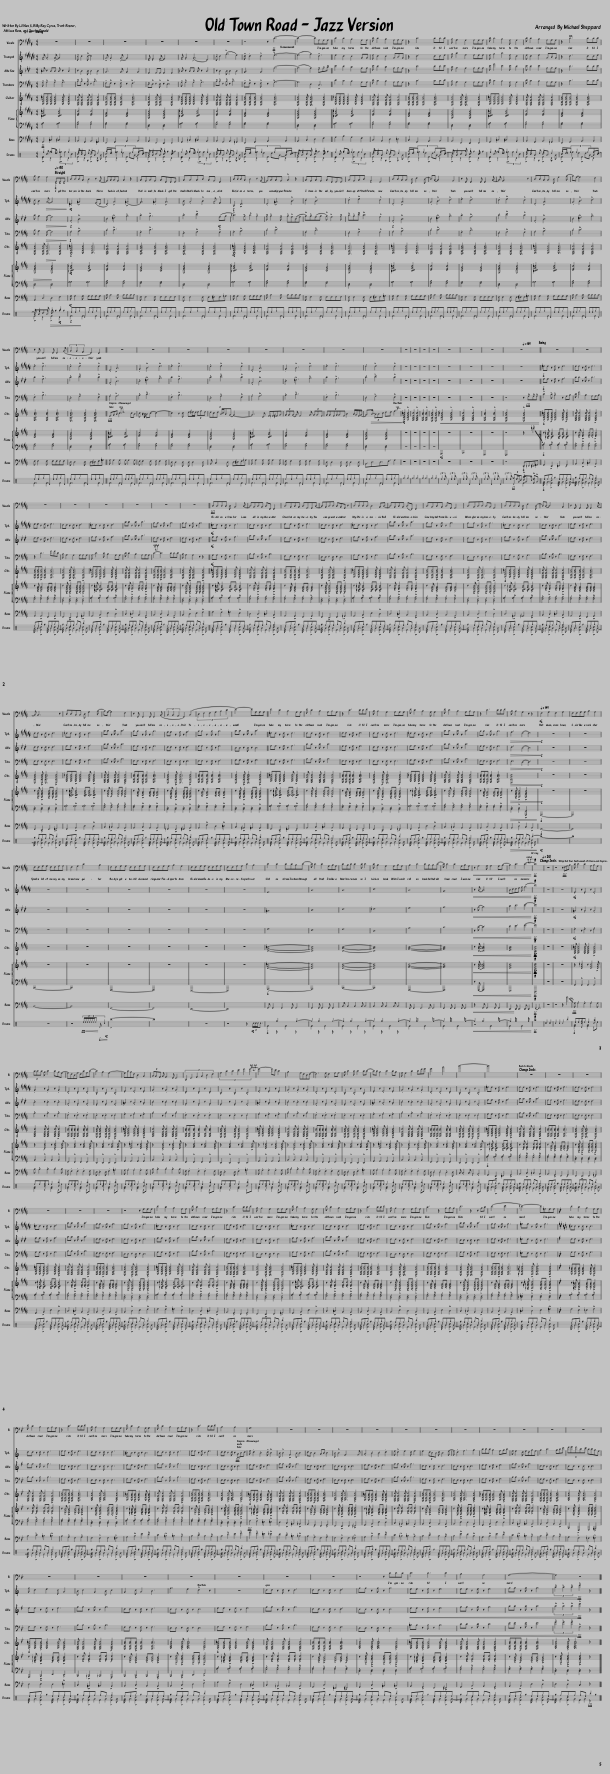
X:1
%%score 1 2 3 4 5 { 6 | 7 } 8 ( 9 10 11 )
L:1/8
Q:1/4=149
M:4/4
I:linebreak $
K:B
V:1 bass
V:2 treble transpose=-2
V:3 treble transpose=-9
V:4 bass
V:5 treble-8
V:6 treble
V:7 bass
V:8 bass transpose=-12
V:9 perc
K:none
V:10 perc
K:none
V:11 perc
K:none
V:1
 z8 | z8 | z8 | z8 | z8 | %5
 z8 | z4 z!ff! D3- | D4- DG,G,G, || D2 C2 B,2 G,G, | D C2 B,2 G,A,G, | %10
 z2 C3 CCD | B, A,2 G,2 G,G,G, | D C2 B,2 G, G,2 | D C2 B,2 G,A,G, | z2[Q:1/4=145] C3[Q:1/4=143] CCD |$ %15
[Q:1/4=140] B, A,2[Q:1/4=135] G,2[Q:1/4=130]!f! !>!G,,!tenuto!G,,!tenuto!G,, | D,D,D,C, D,2 z B,,- | B,,C,C,B,, C,2 z2 | C,B,,C,B,, C,G,,G,,G,, | C,C,C,D, C,B,, G,,2 | %20
 D,D,D,C, D,2 z B,,- | B,,C,C,B,, !^!C,2 z2 | C,B,,C,B,, C,G,,G,,G,, | C,B,,C,D, !tenuto!B,,2 G,,2 | D,D,C,C, D, F,2 D,- | %25
 D,C,- C,4 B,,2 | z G,, G,,2 G,, G,,2 C,- | C, B,,6 z | D,D,C,C, D, G,2 B,- | B,G,- G,4 F,2 |$ %30
 z G,, G,,2 G,, G,,2 (B,, | (3C,2 B,,2 A,,2 G,,2) F,,2 || z8 | z8 | z8 | %35
 z8 | z8 | z8 | z8 | z8 | %40
 z8 | z8 | z8 | z8 | z8 | %45
 z8 | z8 | z8[Q:1/4=169] || z8 | z8 |$ %50
 z8 | z8 | z8 | z8 | z8 | %55
 z8 ||!fff! D,C,D,C, D, B,,2 C,- | C,B,,C,B,, C,F,, F,,2 | C,B,,C,B,, C,G,,G,,C,- | C,B,,C,D, C,B,,G,, z | %60
 D,D,D,C, D,2 B,,C,- | C,B,,C,B,, (C,F,,) F,,2 | C,B,,C,B,, C,G,, G,,2 | C,B,,C,D, C,B,, G,,2 | D,D,C,C, D, F,2 D,- | %65
 D,C,- C,4 B,,2 | z G,, G,,2 G,, G,,2 C,- |$ C, B,,6 z | D,D,C,C, D, G,2 B,- | B,G,- G,4 F,2 | %70
 z G,, G,,2 G,, G,,2 (B,, | (3C,2 B,,2 A,,2 G,,2) (C,2 | (3:2:6D,2 E,2 F,2 G,2 A,2 C2 | D4-) DG,G,G, || D2 C2 B,2 G,G, | %75
 D C2 B,2 G,A,G, | z2 C3 CCD | B, A,2 G,2 G,G,G, | D C2 B,2 G, G,2 | D C2 B,2 G,A,G, | %80
 z2 C3 CCD | B, A,2 G,2 z z2 |[Q:1/4=149]!mf! F,2 G,2 F,2 G,2 | F,F,G,G, B,2 G,2 |$ F,F,G,G, F,F,G,G, | %85
 F,2 G,2 C2 B,2 | F,F,G,G, F,F,G,G, | F,F,G,G, B,2 G,2 | F,F,G,G, F,F,G,G, | F,F,G,G, C2 B,2 | %90
 D2 C2 CCB,D- | D C2 C2 G,B,G, | CB,C C2 C D2 | C B,2 G,2 G,B,G, | B,2 C2 CB,B,D- | %95
 D C2 C2 G,B,G, |!<(! z A,2 A, A,2 G,B,- | B,2 C3 C3-!<)! |!ff! !fermata!C8 |[Q:1/4=210] z8 | %100
 z4 z!fff! F,G,B, | C D2 C2 A,B,G, |$ (3CDC B, D2 CB,G,- | G,F,D,A, F,CA,D- | D2 B,2 G,4- | %105
 G,CB,F, D,2 B,,2 | (3C,B,,A,, B,, A,,2 G,, F,,2 | (3:2:6D,,2 F,,2 A,,2 B,,2 D,2 F,2 | (3:2:6A,2 C2 D2 E2 F2 F2- | F4- FE D2 | %110
 B,4 A,F,D,F,- | F,3 G, F,2 G,A, | B, D2 C D2 CD- | DC B,2 D2 CB, | A, G,2 C2 DFG | %115
 G4 B4 | d8- | d8 | z8 | z8 | %120
 z8 |$ z8 | z8 | z8 | z4 z G,G,G, | %125
 D2 C2 B,2 G,G, | D C2 B,2 G,A,G, | z2 C3 CCD | B, A,2 G,2 G,G,G, | D C2 B,2 G, G,2 | %130
 D C2 B,2 G,A,G, | z2 C3 CCD | B, A,2 G,2 G,A,G, | C3 z2 A,B,A, | D3 z2 z B,C | %135
 (D4 E4 | =D4-) D=G,G,G, |[K:Bb] D2 C2 B,2 G,G, |$ D C2 B,2 G,A,G, | z2 C3 CCD | %140
 B, A,2 G,2 G,G,G, | D C2 B,2 G, G,2 | D C2 B,2 G,A,G, | z2 C3 CCD | B,4 A,4 | %145
 G,8 | z8 | z8 | z8 | z8 | %150
 z8 | z8 | z8 | z8 | z8 | %155
 z8 | z8 |$ z8 | z8 | z8 | %160
 z8 | z8 | z8 | z8 | z4 z CDC | %165
 D3 C3 D2 | B,4 A,4 | G,8- | G,4 z4 |] %169
V:2
[K:C#] !tenuto!A .A2 !>!A- A4 | !tenuto!c .c2 !>!c- c4 | !tenuto!G .G2 !>!G- G4 | !tenuto!F .F2 !>!F- F4 | !tenuto!A .A2 (!>!A3 E2) | %5
 !tenuto!c .c2 (!>!g3 e2) | !tenuto!d .d2 !^!d2 !>!.e3- | (e3 g2) !tenuto!d3 || e2 d2 c2 AA | e d2 c2 ABA | %10
 z2 d3 dde | g a2 f2 eee | e g2 a2 e d2 | e d2 e2 ABA | z2 d3 dde |$ %15
 c B2!>(! A- A4!>)! |!mp! .=D2 !>!=G4 (FE | .D2) !>!A3 (!>!=G3 | G3) .=G2 !>!A3 | B .A2 !>!B2 !tenuto!A !^!F2 | %20
!p! .B,2 !>!D6 | .E2 !>!=G3 !>!B3 | .c2 !>!B6 | .d2 !>!e4 !^!d2 | .E2 !>!A6 | %25
 .G2 !>!B3 !>!d3 | .e2 !>!d6 | .d2 !>!e4 !^!d2 | .E2 !>!A6 | .G2 !>!B3 !>!d3 |$ %30
 .e2 !>!d6 | .d2 !>!e4 !^!d2 || .E2 !>!A6 | .G2 !>!B3 !>!d3 | .e2 !>!d6 | %35
 .d2 !>!e4 !^!d2 | .E2 !>!A6 | .G2 !>!B3 !>!d3 | .e2 !>!d6 | .d2 !>!e4 !^!d2 | %40
 z8 | z8 | z8 | z8 | z8 | %45
 z8 | z8 | z8 ||!f! =dd z d z d3 | dd z d z d3 |$ %50
 ee z e z e3 | dd z d z d3 | =dd z d z d3 | aa z a z a3 | gg z g z g3 | %55
 ff z f z f3 ||!mf! =dd z d z d3 | dd z d z d3 | ee z e z e3 | dd z d z d3 | %60
 =dd z d z d3 | aa z a z a3 | gg z g z g3 | ff z f z f3 | =dd z d z d3 | %65
 dd z d z d3 | ee z e z e3 |$ dd z d z d3 | =dd z d z d3 | aa z a z a3 | %70
 gg z g z g3 | ff z f z f3 | gg z g z g3 | aa z a z a3 || =dd z d z d3 | %75
 dd z d z d3 | ee z e z e3 | dd z d z d3 | =dd z d z d3 | aa z a z a3 | %80
 gg z g z g3 |!>(! f3 e2- e3!>)! |!p! z8 | z8 |$ z8 | %85
 z8 | z8 | z8 | z8 | z8 | %90
 E8 | A8 | A8 | c8 | A8 | %95
 G8 |!<(! z A- A6 | Bcde f (g3!<)! |!ff! !fermata!b8) | z8 | %100
 z8 |!mf! .E2 z .E2 z .E2 |$ .G2 z .G2 z .G2 | .D2 z .D2 z .D2 | .B,2 z .B,2 z .B,2 | %105
 .E2 z .E2 z .E2 | .G2 z .G2 z .G2 | .D2 z .D2 z .D2 | .B,2 z .B,2 z .B,2 | .E2 z .E2 z .E2 | %110
 .G2 z .G2 z .G2 | .D2 z .D2 z .D2 | .B,2 z .B,2 z .B,2 | .E2 z .E2 z .E2 | .G2 z .G2 z .G2 | %115
 .D2 z .D2 z .D2 | .B,2 z .B,2 z .B,2 | =dd z d z d3 | dd z d z d3 | ee z e z e3 | %120
 dd z d z d3 |$ =dd z d z d3 | aa z a z a3 | gg z g z g3 | ff z f z f3 | %125
 =dd z d z d3 | dd z d z d3 | ee z e z e3 | dd z d z d3 | =dd z d z d3 | %130
 dd z d z d3 | ee z e z e3 | dd z d z d3 | gg z g z g3 | aa z a z a3 | %135
 gg z g z g3 | =gg z g z g3 |[K:C] ^cc z c z c3 |$ dd z d z d3 | ee z e z e3 | %140
 dd z d z d3 | ^cc z c z c3 | dd z d z d3 | ee z e z e3 | dd z d z!fff! Acd | %145
 f .d2 .c2 !tenuto!d !>!c2 | B !^!c2 !>!G2 B c2 | dc B2 AB c2 | B !^!c2 F4 G | .A2 .B2 .c2 .d2 | %150
 e !^!d2 e2 d f2 | e2 (3dcB d c2 e- | e .d2 f3 g2 | aba g2 fga | f e2 d edgf | %155
 g2 a3 gac' | (5:4:5d'e'd'bc' abge |$ f d2 e2 c A2 | B c2 G2 B c2 | G2 c A2 B3 | %160
 f3 e2 !>!d2 z | z8 | dd z d z d3 | dd z d z d3 | ff z f z f3 | %165
!<(! ee z e z e3 | ee z e z e3 | gg z g z g3 | (3!>!a2 !>!a2 !>!a2!<)!!fff! !^!d'2 z2 |] %169
V:3
[K:Ab] =A z AA A z A2 | z B2 B B2 B2 | G3 G G2 G2 | F2 FF F2 F2 | =A z AA A z A2 | %5
 z B2 B B2 B2 | G3 G2 g3- | (g3 f2) !tenuto!e!tenuto!g!tenuto!a || c'2 b2 a2 ff | c' b2 a2 fgf | %10
 z2 b3 bbc' | a g2 f2 fff | c' e'2 c'2 c' b2 | c' b2 c'2 fgf | z2 b3 bbc' |$ %15
 a g2!>(! f- f4!>)! |!p! .G2 !>!B6 | .c2 !>!=d3 !>!g3 | .a2 !>!g6 | .b2 !>!c'4!mp! (fg | %20
 !>!=a3) !tenuto!g !^!a2 !>!g2 | !tenuto!g !>!g2 !tenuto!f !^!g!^!f(cf | !>!g)!^!g(fg !^!g) !>!f2 !tenuto!g | !>!a!^!g!tenuto!c' !>!b3 !^!f2 |!p! .G2 !>!B6 | %25
 .c2 !>!=d3 !>!g3 | .a2 !>!f6 | .b2 !>!c'4 !^!b2 | .G2 !>!B6 | .c2 !>!=d3 !>!g3 |$ %30
 .a2 !>!f6 | .b2 !>!c'4 !^!b2 || .G2 !>!B6 | .c2 !>!=d3 !>!g3 | .a2 !>!f6 | %35
 .b2 !>!c'4 !^!b2 | .G2 !>!B6 | .c2 !>!=d3 !>!g3 | .a2 !>!f6 | .b2 !>!c'4 !^!b2 | %40
 z8 | z8 | z8 | z8 | z8 | %45
 z8 | z8 | z8 ||!f! ff z f z f3 | aa z a z a3 |$ %50
 ee z e z e3 | dd z d z d3 | ff z f z f3 | aa z a z a3 | ee z e z e3 | %55
 dd z d z d3 ||!mf! ff z f z f3 | aa z a z a3 | ee z e z e3 | dd z d z d3 | %60
 ff z f z f3 | aa z a z a3 | ee z e z e3 | dd z d z d3 | ff z f z f3 | %65
 aa z a z a3 | ee z e z e3 |$ dd z d z d3 | ff z f z f3 | aa z a z a3 | %70
 ee z e z e3 | dd z d z d3 | ee z e z e3 | cc z c z c3 || ff z f z f3 | %75
 aa z a z a3 | ee z e z e3 | dd z d z d3 | ff z f z f3 | aa z a z a3 | %80
 ee z e z e3 |!>(! d3 c2- c3!>)! |!p! z8 | z8 |$ z8 | %85
 z8 | z8 | z8 | z8 | z8 | %90
 =A8 | B8 | c8 | =d8 | e8 | %95
 f8 |!<(! z g- g6 | a2 b3 c'3-!<)! |!ff! !fermata!c'8 | z8 | %100
 z8 |!mf! .=A2 z .A2 z .A2 |$ .c2 z .c2 z .c2 | .G2 z .G2 z .G2 | .F2 z .F2 z .F2 | %105
 .=A2 z .A2 z .A2 | .c2 z .c2 z .c2 | .G2 z .G2 z .G2 | .F2 z .F2 z .F2 | .=A2 z .A2 z .A2 | %110
 .c2 z .c2 z .c2 | .G2 z .G2 z .G2 | .F2 z .F2 z .F2 | .=A2 z .A2 z .A2 | .c2 z .c2 z .c2 | %115
 .G2 z .G2 z .G2 | .F2 z .F2 z .F2 | ff z f z f3 | aa z a z a3 | ee z e z e3 | %120
 dd z d z d3 |$ ff z f z f3 | aa z a z a3 | ee z e z e3 | dd z d z d3 | %125
 ff z f z f3 | aa z a z a3 | ee z e z e3 | dd z d z d3 | ff z f z f3 | %130
 aa z a z a3 | ee z e z e3 | dd z d z d3 | ee z e z e3 | cc z c z c3 | %135
 ee z e z e3 | =dd z d z d3 |[K:G] ee z e z e3 |$ gg z g z g3 | dd z d z d3 | %140
 cc z c z c3 | ee z e z e3 | gg z g z g3 | dd z d z d3 | cc z c z c3 | %145
 ee z e z e3 | gg z g z g3 | dd z d z d3 | cc z c z c3 | ee z e z e3 | %150
 gg z g z g3 | dd z d z d3 | cc z c z c3 | ee z e z e3 | gg z g z g3 | %155
 dd z d z d3 | cc z c z c3 |$ ee z e z e3 | gg z g z g3 | dd z d z d3 | %160
 cc z c z c3 | ee z e z e3 | gg z g z g3 | dd z d z d3 | cc z c z c3 | %165
!<(! ee z e z e3 | gg z g z g3 | aa z a z a3 | (3!>!b2 !>!b2 !>!b2!<)!!fff! !^!e'2 z2 |] %169
V:4
 !tenuto!G, !^!G,2 !^!G,2 !>!G,3 | !tenuto!B,!^!B, z !^!B, z !>!B,3 | !tenuto!F,!^!F, z !^!F, z !>!F,3 | !tenuto!E,!^!E, z !^!E, z !>!E,3 | !tenuto!G, !^!G,2 !^!G,2 !>!G,3 | %5
 !tenuto!B,!^!B, z !^!B, z !>!B,3 | !tenuto!F,!^!F, z !^!F, z !>!G,3- | G,3 D,2 !>!C,3 || D2 C2 B,2 G,G, | D C2 B,2 G,A,G, | %10
 z2 C3 CCD | B, A,2 G,2 G,G,G, | D C2 B,2 G, G,2 | D C2 B,2 G,A,G, | z2 C3 CCD |$ %15
 B, A,2!>(! G,- G,4!>)! |!p! .G,2 !>!A,6 | .B,2 !>!C6 | .F,2 !>!C6 | .E,2 !>!G,4 !^!F,2 | %20
 .G,2 !>!A,6 | .B,2 !>!C6 | .F,2 !>!B,6 | .E,2 !>!G,4 !^!F,2 | .G,2 !>!A,6 | %25
 .B,2 !>!C6 | .F,2 !>!B,6 | .E,2 !>!G,4 !^!F,2 | .G,2 !>!A,6 | .B,2 !>!C6 |$ %30
 .F,2 !>!B,6 | .E,2 !>!G,4 !^!F,2 || .G,2 !>!A,6 | .B,2 !>!C6 | .F,2 !>!B,6 | %35
 .E,2 !>!G,4 !^!F,2 | .G,2 !>!A,6 | .B,2 !>!C6 | .F,2 !>!B,6 | .E,2 !>!G,4 !^!F,2 | %40
 z8 | z8 | z8 | z8 | z8 | %45
 z8 | z8 | z4 z!fff! !>!G,!>!G,!>!G, || !^!D2 !tenuto!C !>!B,2 z G,B, | D F2 B,2 G,A,B, |$ %50
 z2 C3 FFD | B, A,2 G,2 G,G,G, | !-(!G, !-)!D2 C B,2 G,G, | D C2 B,2 G,A,G, | C2- C3 CCD | %55
 B, A,2 G,2 z z2 ||!mf! G,G, z G, z G,3 | B,B, z B, z B,3 | F,F, z F, z F,3 | E,E, z E, z E,3 | %60
 G,G, z G, z G,3 | B,B, z B, z B,3 | F,F, z F, z F,3 | E,E, z E, z E,3 | G,G, z G, z G,3 | %65
 B,B, z B, z B,3 | F,F, z F, z F,3 |$ E,E, z E, z E,3 | G,G, z G, z G,3 | B,B, z B, z B,3 | %70
 F,F, z F, z F,3 | E,E, z E, z E,3 | F,F, z F, z F,3 | G,G, z G, z G,3 || G,G, z G, z G,3 | %75
 B,B, z B, z B,3 | F,F, z F, z F,3 | E,E, z E, z E,3 | G,G, z G, z G,3 | B,B, z B, z B,3 | %80
 F,F, z F, z F,3 |!>(! E,3 D,2- D,3!>)! |!p! z8 | z8 |$ z8 | %85
 z8 | z8 | z8 | z8 | z8 | %90
 G,8 | E,8 | F,8 | D,8 | A,8 | %95
 B,8 |!<(! z C- C6 | D2 E3 F3-!<)! |!ff! !fermata!F8 | z8 | %100
 z8 |!mf! .G,2 z .G,2 z .G,2 |$ .B,2 z .B,2 z .B,2 | .F,2 z .F,2 z .F,2 | .E,2 z .E,2 z .E,2 | %105
 .G,2 z .G,2 z .G,2 | .B,2 z .B,2 z .B,2 | .F,2 z .F,2 z .F,2 | .E,2 z .E,2 z .E,2 | .G,2 z .G,2 z .G,2 | %110
 .B,2 z .B,2 z .B,2 | .F,2 z .F,2 z .F,2 | .E,2 z .E,2 z .E,2 | .G,2 z .G,2 z .G,2 | .B,2 z .B,2 z .B,2 | %115
 .F,2 z .F,2 z .F,2 | .E,2 z .E,2 z .E,2 | G,G, z G, z G,3 | B,B, z B, z B,3 | F,F, z F, z F,3 | %120
 E,E, z E, z E,3 |$ G,G, z G, z G,3 | B,B, z B, z B,3 | F,F, z F, z F,3 | E,E, z E, z E,3 | %125
 G,G, z G, z G,3 | B,B, z B, z B,3 | F,F, z F, z F,3 | E,E, z E, z E,3 | G,G, z G, z G,3 | %130
 B,B, z B, z B,3 | F,F, z F, z F,3 | E,E, z E, z E,3 | F,F, z F, z F,3 | G,G, z G, z G,3 | %135
 F,F, z F, z F,3 | =F,F, z F, z F,3 |[K:Bb] G,G, z G, z G,3 |$ B,B, z B, z B,3 | F,F, z F, z F,3 | %140
 E,E, z E, z E,3 | G,G, z G, z G,3 | B,B, z B, z B,3 | F,F, z F, z F,3 | E,E, z E, z E,3 | %145
 G,G, z G, z G,3 | B,B, z B, z B,3 | F,F, z F, z F,3 | E,E, z E, z E,3 | G,G, z G, z G,3 | %150
 B,B, z B, z B,3 | F,F, z F, z F,3 | E,E, z E, z E,3 | G,G, z G, z G,3 | B,B, z B, z B,3 | %155
 F,F, z F, z F,3 | E,E, z E, z E,3 |$ G,G, z G, z G,3 | B,B, z B, z B,3 | F,F, z F, z F,3 | %160
 E,E, z E, z E,3 | G,G, z G, z G,3 | B,B, z B, z B,3 | F,F, z F, z F,3 | E,E, z E, z E,3 | %165
!<(! =B,B, z B, z B,3 | DD z D z D3 | FF z F z F3 | (3!>!G2 !>!G2 !>!G2!<)!!fff! !^!G,2 z2 |] %169
V:5
 [G,DG=c][G,DGc][G,DGc] [G,DGc]2 [G,DGc] [G,DGc]2 | [F,B,Fc] [F,B,Fc]2 [F,B,Fc] [F,B,Fc]2 [F,B,Fc]2 | [F,CAc][F,CAc][F,CAc] [F,CAc]2 [F,CAc]3 | [E,CGc]2 [E,CGc] [E,CGc]3 [E,CGc]2 | [G,DG=c][G,DGc][G,DGc] [G,DGc]2 [G,DGc] [G,DGc]2 | %5
 [F,B,Fc] [F,B,Fc]2 [F,B,Fc] [F,B,Fc]2 [F,B,Fc]2 | [F,CAc][F,CAc][F,CAc] [F,CAc]2 [F,CAc]3 | [E,CGc]2 [E,CGc] [E,CGc]3 [E,CGc]2 || [G,DG=c][G,DGc][G,DGc] [G,DGc]2 [G,DGc] [G,DGc]2 | [F,B,Fc] [F,B,Fc]2 [F,B,Fc] [F,B,Fc]2 [F,B,Fc]2 | %10
 [F,CAc][F,CAc][F,CAc] [F,CAc]2 [F,CAc]3 | [E,CGc]2 [E,CGc] [E,CGc]3 [E,CGc]2 | [G,DG=c][G,DGc][G,DGc] [G,DGc]2 [G,DGc] [G,DGc]2 | [F,B,Fc] [F,B,Fc]2 [F,B,Fc] [F,B,Fc]2 [F,B,Fc]2 | [F,CAc][F,CAc][F,CAc] [F,CAc]2 [F,CAc]3 |$ %15
 [E,CGc]2 [E,CGc]!>(! [E,CGc]3 [E,CGc]2 |!p! [G,DG=c]3!>)! [G,DGc]2 [G,DGc]3 | [F,B,Fc]3 [F,B,Fc]2 [F,B,Fc]3 | [F,CAc]3 [F,CAc]2 [F,CAc]3 | [E,CGc]3 [E,CGc]2 [E,CGc]3 | %20
!mp! [G,DG=c]3 [G,DGc]2 [G,DGc]3 | [F,B,Fc]3 [F,B,Fc]2 [F,B,Fc]3 | [F,CAc]3 [F,CAc]2 [F,CAc]3 | [E,CGc]3 [E,CGc]2 [E,CGc]3 | [G,DG=c]3 [G,DGc]2 [G,DGc]3 | %25
 [F,B,Fc]3 [F,B,Fc]2 [F,B,Fc]3 | [F,CAc]3 [F,CAc]2 [F,CAc]3 | [E,CGc]3 [E,CGc]2 [E,CGc]3 | [G,DG=c]3 [G,DGc]2 [G,DGc]3 | [F,B,Fc]3 [F,B,Fc]2 [F,B,Fc]3 |$ %30
 [F,CAc]3 [F,CAc]2 [F,CAc]3 | [E,CGc]3 [E,CGc]2 [E,CGc]3 ||!fff! EGA c3 cB | c z/ B/ Ac- c4- | c2 z c d^e/d/ (3efe | %35
 (3:2:7dcd A/c/AG- G4- | G3 D F=F^FG | (3GGG- G F2 G (3GGF | (3:2:6GGFGGF B2 A/G/F/G/- | G>!>(!A- (3ABc de f2 | %40
!mp! [G,DG=c]4!>)! !^![G,DGc]4 | [F,B,Fc]4 !^![F,B,Fc]4 | [F,CAc]4 !^![F,CAc]4 | [E,CGc]4 !^![E,CGc]4 |!<(! [G,DG=c]4 !^![G,DGc]4 | %45
 [F,B,Fc]4 !^![F,B,Fc]4 | [F,CAc]4 !^![F,CAc]4 | [E,CGc]4 !^![E,CGc]4!<)! ||!f! [G,DG=c][G,DGc]!>![G,DGc] [G,DGc]2 [G,DGc] !>![G,DGc]2 | [F,B,Fc] [F,B,Fc]2 [F,B,Fc] [F,B,Fc]2 !>![F,B,Fc]2 |$ %50
 [F,CAc][F,CAc]!>![F,CAc] [F,CAc]2 [F,CAc]3 | [E,CGc]2 !>![E,CGc] [E,CGc]3 !>![E,CGc]2 | [G,DG=c][G,DGc]!>![G,DGc] [G,DGc]2 [G,DGc] !>![G,DGc]2 | [F,B,Fc] [F,B,Fc]2 [F,B,Fc] [F,B,Fc]2 !>![F,B,Fc]2 | [F,CAc][F,CAc]!>![F,CAc] [F,CAc]2 [F,CAc]3 | %55
 [E,CGc]2 !>![E,CGc] [E,CGc]3 !>![E,CGc]2 || [G,DG=c][G,DGc]!>![G,DGc] [G,DGc]2 [G,DGc] !>![G,DGc]2 | [F,B,Fc] [F,B,Fc]2 [F,B,Fc] [F,B,Fc]2 !>![F,B,Fc]2 | [F,CAc][F,CAc]!>![F,CAc] [F,CAc]2 [F,CAc]3 | [E,CGc]2 !>![E,CGc] [E,CGc]3 !>![E,CGc]2 | %60
 [G,DG=c][G,DGc]!>![G,DGc] [G,DGc]2 [G,DGc] !>![G,DGc]2 | [F,B,Fc] [F,B,Fc]2 [F,B,Fc] [F,B,Fc]2 !>![F,B,Fc]2 | [F,CAc][F,CAc]!>![F,CAc] [F,CAc]2 [F,CAc]3 | [E,CGc]2 !>![E,CGc] [E,CGc]3 !>![E,CGc]2 |!f! [G,DG=c][G,DGc]!>![G,DGc] [G,DGc]2 [G,DGc] !>![G,DGc]2 | %65
 [F,B,Fc] [F,B,Fc]2 [F,B,Fc] [F,B,Fc]2 !>![F,B,Fc]2 | [F,CAc][F,CAc]!>![F,CAc] [F,CAc]2 [F,CAc]3 |$ [E,CGc]2 !>![E,CGc] [E,CGc]3 !>![E,CGc]2 | [G,DG=c][G,DGc]!>![G,DGc] [G,DGc]2 [G,DGc] !>![G,DGc]2 | [F,B,Fc] [F,B,Fc]2 [F,B,Fc] [F,B,Fc]2 !>![F,B,Fc]2 | %70
 [F,CAc][F,CAc]!>![F,CAc] [F,CAc]2 [F,CAc]3 | [E,CGc]2 !>![E,CGc] [E,CGc]3 !>![E,CGc]2 | [F,CAc][F,CAc]!>![F,CAc] [F,CAc]2 [F,CAc]3 | [E,CGc]2 !>![E,CGc] [E,CGc]3 !>![E,CGc]2 || [G,DG=c][G,DGc]!>![G,DGc] [G,DGc]2 [G,DGc] !>![G,DGc]2 | %75
 [F,B,Fc] [F,B,Fc]2 [F,B,Fc] [F,B,Fc]2 !>![F,B,Fc]2 | [F,CAc][F,CAc]!>![F,CAc] [F,CAc]2 [F,CAc]3 | [E,CGc]2 !>![E,CGc] [E,CGc]3 !>![E,CGc]2 | [G,DG=c][G,DGc]!>![G,DGc] [G,DGc]2 [G,DGc] !>![G,DGc]2 | [F,B,Fc] [F,B,Fc]2 [F,B,Fc] [F,B,Fc]2 !>![F,B,Fc]2 | %80
 [F,CAc][F,CAc]!>![F,CAc] [F,CAc]2 [F,CAc]3 |!>(! [E,CGc]8!>)! |!p! z8 | z8 |$ z8 | %85
 z8 | z8 | z8 | z8 | z8 | %90
 [DG=c]8- | [DGc]8 | [DAc]8- | [DAc]8 | [FAc]8- | %95
 [FAc]8 |!<(! z [DAc]- [DAc]6 | [EAc]8!<)! |!ff!!ff!!ff!!ff! !fermata![B,DGc]8 | z8 | %100
 z8 |!mf! [G,DG=c] [G,DGc]2 [G,DGc] [G,DGc]2 !>![G,DGc]2 |$ [F,B,Fc]2 [F,B,Fc] [F,B,Fc]2 [F,B,Fc] !>![F,B,Fc]2 | [F,CAc][F,CAc]!>![F,CAc] [F,CAc]2 [F,CAc] [F,CAc]2 | [E,CGc] [E,CGc]2 [E,CGc] !>![E,CGc]2 !>![E,CGc]2 | %105
 [G,DG=c] [G,DGc]2 [G,DGc] [G,DGc]2 !>![G,DGc]2 | [F,B,Fc]2 [F,B,Fc] [F,B,Fc]2 [F,B,Fc] !>![F,B,Fc]2 | [F,CAc][F,CAc]!>![F,CAc] [F,CAc]2 [F,CAc] [F,CAc]2 | [E,CGc] [E,CGc]2 [E,CGc] !>![E,CGc]2 !>![E,CGc]2 | [G,DG=c] [G,DGc]2 [G,DGc] [G,DGc]2 !>![G,DGc]2 | %110
 [F,B,Fc]2 [F,B,Fc] [F,B,Fc]2 [F,B,Fc] !>![F,B,Fc]2 | [F,CAc][F,CAc]!>![F,CAc] [F,CAc]2 [F,CAc] [F,CAc]2 | [E,CGc] [E,CGc]2 [E,CGc] !>![E,CGc]2 !>![E,CGc]2 | [G,DG=c] [G,DGc]2 [G,DGc] [G,DGc]2 !>![G,DGc]2 | [F,B,Fc]2 [F,B,Fc] [F,B,Fc]2 [F,B,Fc] !>![F,B,Fc]2 | %115
 [F,CAc][F,CAc]!>![F,CAc] [F,CAc]2 [F,CAc] [F,CAc]2 | [E,CGc] [E,CGc]2 [E,CGc] !>![E,CGc]2 !>![E,CGc]2 | [G,DG=c][G,DGc]!>![G,DGc] [G,DGc]2 [G,DGc] !>![G,DGc]2 | [F,B,Fc] [F,B,Fc]2 [F,B,Fc] [F,B,Fc]2 !>![F,B,Fc]2 | [F,CAc][F,CAc]!>![F,CAc] [F,CAc]2 [F,CAc]3 | %120
 [E,CGc]2 !>![E,CGc] [E,CGc]3 !>![E,CGc]2 |$ [G,DG=c][G,DGc]!>![G,DGc] [G,DGc]2 [G,DGc] !>![G,DGc]2 | [F,B,Fc] [F,B,Fc]2 [F,B,Fc] [F,B,Fc]2 !>![F,B,Fc]2 | [F,CAc][F,CAc]!>![F,CAc] [F,CAc]2 [F,CAc]3 | [E,CGc]2 !>![E,CGc] [E,CGc]3 !>![E,CGc]2 | %125
 [G,DG=c][G,DGc]!>![G,DGc] [G,DGc]2 [G,DGc] !>![G,DGc]2 | [F,B,Fc] [F,B,Fc]2 [F,B,Fc] [F,B,Fc]2 !>![F,B,Fc]2 | [F,CAc][F,CAc]!>![F,CAc] [F,CAc]2 [F,CAc]3 | [E,CGc]2 !>![E,CGc] [E,CGc]3 !>![E,CGc]2 | [G,DG=c][G,DGc]!>![G,DGc] [G,DGc]2 [G,DGc] !>![G,DGc]2 | %130
 [F,B,Fc] [F,B,Fc]2 [F,B,Fc] [F,B,Fc]2 !>![F,B,Fc]2 | [F,CAc][F,CAc]!>![F,CAc] [F,CAc]2 [F,CAc]3 | [E,CGc]2 !>![E,CGc] [E,CGc]3 !>![E,CGc]2 | [F,CAc][F,CAc]!>![F,CAc] [F,CAc]2 [F,CAc]3 | [E,CGc]2 !>![E,CGc] [E,CGc]3 !>![E,CGc]2 | %135
 [F,CAc][F,CAc]!>![F,CAc] [F,CAc]2 [F,CAc]3 | [=F,=D=A=d]2 !>![F,DAd] [F,DAd]3 !>![F,DAd]2 |[K:Bb] [G,DG=B][G,DGB]!>![G,DGB] [G,DGB]2 [G,DGB] !>![G,DGB]2 |$ [F,B,Fc] [F,B,Fc]2 [F,B,Fc] [F,B,Fc]2 !>![F,B,Fc]2 | [F,CAc][F,CAc]!>![F,CAc] [F,CAc]2 [F,CAc]3 | %140
 [G,CGc]2 !>![G,CGc] [G,CGc]3 !>![G,CGc]2 | [G,DG=B][G,DGB]!>![G,DGB] [G,DGB]2 [G,DGB] !>![G,DGB]2 | [F,B,Fc] [F,B,Fc]2 [F,B,Fc] [F,B,Fc]2 !>![F,B,Fc]2 | [F,CAc][F,CAc]!>![F,CAc] [F,CAc]2 [F,CAc]3 | [G,CGc]2 !>![G,CGc] [G,CGc]3 !>![G,CGc]2 | %145
!f! [G,DG=B][G,DGB]!>![G,DGB] [G,DGB]2 [G,DGB] !>![G,DGB]2 | [F,B,Fc] [F,B,Fc]2 [F,B,Fc] [F,B,Fc]2 !>![F,B,Fc]2 | [F,CAc][F,CAc]!>![F,CAc] [F,CAc]2 [F,CAc]3 | [G,CGc]2 !>![G,CGc] [G,CGc]3 !>![G,CGc]2 | [G,DG=B][G,DGB]!>![G,DGB] [G,DGB]2 [G,DGB] !>![G,DGB]2 | %150
 [F,B,Fc] [F,B,Fc]2 [F,B,Fc] [F,B,Fc]2 !>![F,B,Fc]2 | [F,CAc][F,CAc]!>![F,CAc] [F,CAc]2 [F,CAc]3 | [G,CGc]2 !>![G,CGc] [G,CGc]3 !>![G,CGc]2 | [G,DG=B][G,DGB]!>![G,DGB] [G,DGB]2 [G,DGB] !>![G,DGB]2 | [F,B,Fc] [F,B,Fc]2 [F,B,Fc] [F,B,Fc]2 !>![F,B,Fc]2 | %155
 [F,CAc][F,CAc]!>![F,CAc] [F,CAc]2 [F,CAc]3 | [G,CGc]2 !>![G,CGc] [G,CGc]3 !>![G,CGc]2 |$!f! [G,DG=B][G,DGB]!>![G,DGB] [G,DGB]2 [G,DGB] !>![G,DGB]2 | [F,B,Fc] [F,B,Fc]2 [F,B,Fc] [F,B,Fc]2 !>![F,B,Fc]2 | [F,CAc][F,CAc]!>![F,CAc] [F,CAc]2 [F,CAc]3 | %160
 [G,CGc]2 !>![G,CGc] [G,CGc]3 !>![G,CGc]2 |!f! [G,DG=B][G,DGB]!>![G,DGB] [G,DGB]2 [G,DGB] !>![G,DGB]2 | [F,B,Fc] [F,B,Fc]2 [F,B,Fc] [F,B,Fc]2 !>![F,B,Fc]2 | [F,CAc][F,CAc]!>![F,CAc] [F,CAc]2 [F,CAc]3 | [G,CGc]2 !>![G,CGc] [G,CGc]3 !>![G,CGc]2 | %165
 [G,DG=B][G,DGB]!>![G,DGB] [G,DGB]2 [G,DGB] !>![G,DGB]2 | [F,B,Fc] [F,B,Fc]2 [F,B,Fc] [F,B,Fc]2 !>![F,B,Fc]2 | [F,CAc][F,CAc]!>![F,CAc] [F,CAc]2 [F,CAc]3 | [G,CGc]2 !>![G,CGc] [G,CGc]3 z2 |] %169
V:6
 [=CDG=c]4 [CDGc]4 | [DFc]4 [DFc]4 | [CFA]4 [CFA]4 | [G,EGc]4 [G,EGc]4 | [=CDG=c]4 [CDGc]4 | %5
 [DFc]4 [DFc]4 | [CFA]4 [CFA]4 | [G,EGc]4 [G,EGc]4 || [=CDG=c]4 [CDGc]4 | [DFc]4 [DFc]4 | %10
 [CFA]4 [CFA]4 | [G,EGc]4 [G,EGc]4 | [=CDG=c]4 [CDGc]4 | [DFc]4 [DFc]4 | [CFA]4 [CFA]4 |$ %15
!>(! [G,EGc]4 [G,EGc]4 |!mp! [=CDG=c]4!>)! [CDGc]4 | [DFc]4 [DFc]4 | [CFA]4 [CFA]4 | [G,EGc]4 [G,EGc]4 | %20
 [=CDG=c]4 [CDGc]4 | [DFc]4 [DFc]4 | [CFA]4 [CFA]4 | [G,EGc]4 [G,EGc]4 | [=CDG=c]4 [CDGc]4 | %25
 [DFc]4 [DFc]4 | [CFA]4 [CFA]4 | [G,EGc]4 [G,EGc]4 | [=CDG=c]4 [CDGc]4 | [DFc]4 [DFc]4 |$ %30
 [CFA]4 [CFA]4 | [G,EGc]4 [G,EGc]4 || [=CDG=c]4 [CDGc]4 | [DFc]4 [DFc]4 | [CFA]4 [CFA]4 | %35
 [G,EGc]4 [G,EGc]4 | [=CDG=c]4 [CDGc]4 | [DFc]4 [DFc]4 | [CFA]4 [CFA]4 | [G,EGc]4 [G,EGc]4 | %40
 z8 | z8 | z8 | z8 | z8 | %45
 z8 | z8 | z4 z2 !~(!!>!=c'2 || z !tenuto![=CDG=c] !>![CDGc]2 !tenuto![CDGc].[CDGc] !>![CDGc]2 | z !tenuto![DFc] !>![DFc]2 !tenuto![DFc].[DFc] !>![DFc]2 |$ %50
 z !tenuto![CFA] !>![CFA]2 !tenuto![CFA].[CFA] !>![CFA]2 | z !tenuto![G,EGc] !>![G,EGc]2 !tenuto![G,EGc].[G,EGc] !>![G,EGc]2 | z !tenuto![=CDG=c] !>![CDGc]2 !tenuto![CDGc].[CDGc] !>![CDGc]2 | z !tenuto![DFc] !>![DFc]2 !tenuto![DFc].[DFc] !>![DFc]2 | z !tenuto![CFA] !>![CFA]2 !tenuto![CFA].[CFA] !>![CFA]2 | %55
 z !tenuto![G,EGc] !>![G,EGc]2 !tenuto![G,EGc].[G,EGc] !>![G,EGc]2 || z !tenuto![=CDG=c] !>![CDGc]2 !tenuto![CDGc].[CDGc] !>![CDGc]2 | z !tenuto![DFc] !>![DFc]2 !tenuto![DFc].[DFc] !>![DFc]2 | z !tenuto![CFA] !>![CFA]2 !tenuto![CFA].[CFA] !>![CFA]2 | z !tenuto![G,EGc] !>![G,EGc]2 !tenuto![G,EGc].[G,EGc] !>![G,EGc]2 | %60
 z !tenuto![=CDG=c] !>![CDGc]2 !tenuto![CDGc].[CDGc] !>![CDGc]2 | z !tenuto![DFc] !>![DFc]2 !tenuto![DFc].[DFc] !>![DFc]2 | z !tenuto![CFA] !>![CFA]2 !tenuto![CFA].[CFA] !>![CFA]2 | z !tenuto![G,EGc] !>![G,EGc]2 !tenuto![G,EGc].[G,EGc] !>![G,EGc]2 | z !tenuto![=CDG=c] !>![CDGc]2 !tenuto![CDGc].[CDGc] !>![CDGc]2 | %65
 z !tenuto![DFc] !>![DFc]2 !tenuto![DFc].[DFc] !>![DFc]2 | z !tenuto![CFA] !>![CFA]2 !tenuto![CFA].[CFA] !>![CFA]2 |$ z !tenuto![G,EGc] !>![G,EGc]2 !tenuto![G,EGc].[G,EGc] !>![G,EGc]2 | z !tenuto![=CDG=c] !>![CDGc]2 !tenuto![CDGc].[CDGc] !>![CDGc]2 | z !tenuto![DFc] !>![DFc]2 !tenuto![DFc].[DFc] !>![DFc]2 | %70
 z !tenuto![CFA] !>![CFA]2 !tenuto![CFA].[CFA] !>![CFA]2 | z !tenuto![G,EGc] !>![G,EGc]2 !tenuto![G,EGc].[G,EGc] !>![G,EGc]2 | z !tenuto![CFA] !>![CFA]2 !tenuto![CFA].[CFA] !>![CFA]2 | z !tenuto![G,EGc] !>![G,EGc]2 !tenuto![G,EGc].[G,EGc] !>![G,EGc]2 || z !tenuto![=CDG=c] !>![CDGc]2 !tenuto![CDGc].[CDGc] !>![CDGc]2 | %75
 z !tenuto![DFc] !>![DFc]2 !tenuto![DFc].[DFc] !>![DFc]2 | z !tenuto![CFA] !>![CFA]2 !tenuto![CFA].[CFA] !>![CFA]2 | z !tenuto![G,EGc] !>![G,EGc]2 !tenuto![G,EGc].[G,EGc] !>![G,EGc]2 | z !tenuto![=CDG=c] !>![CDGc]2 !tenuto![CDGc].[CDGc] !>![CDGc]2 | z !tenuto![DFc] !>![DFc]2 !tenuto![DFc].[DFc] !>![DFc]2 | %80
 z !tenuto![CFA] !>![CFA]2 !tenuto![CFA].[CFA] !>![CFA]2 |!>(! z !tenuto![G,EGc] !>![G,EGc]2 !>![G,EGc]4!>)! |!p! z8 | z8 |$ z8 | %85
 z8 | z8 | z8 | z8 | z8 | %90
 [DG=c]8- | [DGc]8 | [DAc]8- | [DAc]8 | [FAc]8- | %95
 [FAc]8 |!<(! z [DAc]- [DAc]6 | [EAc]8!<)! |!ff!!ff!!ff!!ff! !fermata![CFBd]8 | z8 | %100
 z8 | z2 [DG=c]2 z [DGc]2 !>![DGc] |$ z2 !>![DAc]2 z !>![DAc]2 [DAc] | z2 [FAc]2 z [FAc]2 !>![FAc] | z2 [EGc]2 z [EGc]2 !>![EGc] | %105
 z2 [DG=c]2 z [DGc]2 !>![DGc] | z2 !>![DAc]2 z !>![DAc]2 [DAc] | z2 [FAc]2 z [FAc]2 !>![FAc] | z2 [EGc]2 z [EGc]2 !>![EGc] | z2 [DG=c]2 z [DGc]2 !>![DGc] | %110
 z2 !>![DAc]2 z !>![DAc]2 [DAc] | z2 [FAc]2 z [FAc]2 !>![FAc] | z2 [EGc]2 z [EGc]2 !>![EGc] | z2 [DG=c]2 z [DGc]2 !>![DGc] | z2 !>![DAc]2 z !>![DAc]2 [DAc] | %115
 z2 [FAc]2 z [FAc]2 !>![FAc] | z2 [EGc]2 z [EGc]2 !>![EGc] | z !tenuto![=CDG=c] !>![CDGc]2 !tenuto![CDGc].[CDGc] !>![CDGc]2 | z !tenuto![DFc] !>![DFc]2 !tenuto![DFc].[DFc] !>![DFc]2 | z !tenuto![CFA] !>![CFA]2 !tenuto![CFA].[CFA] !>![CFA]2 | %120
 z !tenuto![G,EGc] !>![G,EGc]2 !tenuto![G,EGc].[G,EGc] !>![G,EGc]2 |$ z !tenuto![=CDG=c] !>![CDGc]2 !tenuto![CDGc].[CDGc] !>![CDGc]2 | z !tenuto![DFc] !>![DFc]2 !tenuto![DFc].[DFc] !>![DFc]2 | z !tenuto![CFA] !>![CFA]2 !tenuto![CFA].[CFA] !>![CFA]2 | z !tenuto![G,EGc] !>![G,EGc]2 !tenuto![G,EGc].[G,EGc] !>![G,EGc]2 | %125
 z !tenuto![=CDG=c] !>![CDGc]2 !tenuto![CDGc].[CDGc] !>![CDGc]2 | z !tenuto![DFc] !>![DFc]2 !tenuto![DFc].[DFc] !>![DFc]2 | z !tenuto![CFA] !>![CFA]2 !tenuto![CFA].[CFA] !>![CFA]2 | z !tenuto![G,EGc] !>![G,EGc]2 !tenuto![G,EGc].[G,EGc] !>![G,EGc]2 | z !tenuto![=CDG=c] !>![CDGc]2 !tenuto![CDGc].[CDGc] !>![CDGc]2 | %130
 z !tenuto![DFc] !>![DFc]2 !tenuto![DFc].[DFc] !>![DFc]2 | z !tenuto![CFA] !>![CFA]2 !tenuto![CFA].[CFA] !>![CFA]2 | z !tenuto![G,EGc] !>![G,EGc]2 !tenuto![G,EGc].[G,EGc] !>![G,EGc]2 | z !tenuto![CFA] !>![CFA]2 !tenuto![CFA].[CFA] !>![CFA]2 | z !tenuto![G,EGc] !>![G,EGc]2 !tenuto![G,EGc].[G,EGc] !>![G,EGc]2 | %135
 z !tenuto![CFA] !>![CFA]2 !tenuto![CFA].[CFA] !>![CFA]2 | z !tenuto![=A,=F=A=d] !>![A,FAd]2 !tenuto![A,FAd].[A,FAd] !>![A,FAd]2 |[K:Bb] z !tenuto![=B,DG=B] !>![B,DGB]2 !tenuto![B,DGB].[B,DGB] !>![B,DGB]2 |$ z !tenuto![DFc] !>![DFc]2 !tenuto![DFc].[DFc] !>![DFc]2 | z !tenuto![CFA] !>![CFA]2 !tenuto![CFA].[CFA] !>![CFA]2 | %140
 z !tenuto![G,EGc] !>![G,EGc]2 !tenuto![G,EGc].[G,EGc] !>![G,EGc]2 | z !tenuto![=B,DG=B] !>![B,DGB]2 !tenuto![B,DGB].[B,DGB] !>![B,DGB]2 | z !tenuto![DFc] !>![DFc]2 !tenuto![DFc].[DFc] !>![DFc]2 | z !tenuto![CFA] !>![CFA]2 !tenuto![CFA].[CFA] !>![CFA]2 | z !tenuto![G,EGc] !>![G,EGc]2 !tenuto![G,EGc].[G,EGc] !>![G,EGc]2 | %145
 z !tenuto![=B,DG=B] !>![B,DGB]2 !tenuto![B,DGB].[B,DGB] !>![B,DGB]2 | z !tenuto![DFc] !>![DFc]2 !tenuto![DFc].[DFc] !>![DFc]2 | z !tenuto![CFA] !>![CFA]2 !tenuto![CFA].[CFA] !>![CFA]2 | z !tenuto![G,EGc] !>![G,EGc]2 !tenuto![G,EGc].[G,EGc] !>![G,EGc]2 | z !tenuto![=B,DG=B] !>![B,DGB]2 !tenuto![B,DGB].[B,DGB] !>![B,DGB]2 | %150
 z !tenuto![DFc] !>![DFc]2 !tenuto![DFc].[DFc] !>![DFc]2 | z !tenuto![CFA] !>![CFA]2 !tenuto![CFA].[CFA] !>![CFA]2 | z !tenuto![G,EGc] !>![G,EGc]2 !tenuto![G,EGc].[G,EGc] !>![G,EGc]2 | z !tenuto![=B,DG=B] !>![B,DGB]2 !tenuto![B,DGB].[B,DGB] !>![B,DGB]2 | z !tenuto![DFc] !>![DFc]2 !tenuto![DFc].[DFc] !>![DFc]2 | %155
 z !tenuto![CFA] !>![CFA]2 !tenuto![CFA].[CFA] !>![CFA]2 | z !tenuto![G,EGc] !>![G,EGc]2 !tenuto![G,EGc].[G,EGc] !>![G,EGc]2 |$ z !tenuto![=B,DG=B] !>![B,DGB]2 !tenuto![B,DGB].[B,DGB] !>![B,DGB]2 | z !tenuto![DFc] !>![DFc]2 !tenuto![DFc].[DFc] !>![DFc]2 | z !tenuto![CFA] !>![CFA]2 !tenuto![CFA].[CFA] !>![CFA]2 | %160
 z !tenuto![G,EGc] !>![G,EGc]2 !tenuto![G,EGc].[G,EGc] !>![G,EGc]2 | z !tenuto![=B,DG=B] !>![B,DGB]2 !tenuto![B,DGB].[B,DGB] !>![B,DGB]2 | z !tenuto![DFc] !>![DFc]2 !tenuto![DFc].[DFc] !>![DFc]2 | z !tenuto![CFA] !>![CFA]2 !tenuto![CFA].[CFA] !>![CFA]2 | z !tenuto![G,EGc] !>![G,EGc]2 !tenuto![G,EGc].[G,EGc] !>![G,EGc]2 | %165
 z !tenuto![=B,DG=B] !>![B,DGB]2 !tenuto![B,DGB].[B,DGB] !>![B,DGB]2 | z !tenuto![DFc] !>![DFc]2 !tenuto![DFc].[DFc] !>![DFc]2 | z !tenuto![CFA] !>![CFA]2 !tenuto![CFA].[CFA] !>![CFA]2 | z !tenuto![G,EGc] !>![G,EGc]2 !>![G,EGc]2 z2 |] %169
V:7
 [G,A,]4 [G,A,]4 | [F,B,]4 [F,B,]4 | [F,A,]4 [F,A,]4 | [C,E,]4 [C,E,]4 | [G,A,]4 [G,A,]4 | %5
 [F,B,]4 [F,B,]4 | [F,A,]4 [F,A,]4 | [C,E,]4 [C,E,]4 || [G,A,]4 [G,A,]4 | [F,B,]4 [F,B,]4 | %10
 [F,A,]4 [F,A,]4 | [C,E,]4 [C,E,]4 | [G,A,]4 [G,A,]4 | [F,B,]4 [F,B,]4 | [F,A,]4 [F,A,]4 |$ %15
 [C,E,]4 [C,E,]4 | [G,A,]4 [G,A,]4 | [F,B,]4 [F,B,]4 | [F,A,]4 [F,A,]4 | [C,E,]4 [C,E,]4 | %20
 [G,A,]4 [G,A,]4 | [F,B,]4 [F,B,]4 | [F,A,]4 [F,A,]4 | [C,E,]4 [C,E,]4 | [G,A,]4 [G,A,]4 | %25
 [F,B,]4 [F,B,]4 | [F,A,]4 [F,A,]4 | [C,E,]4 [C,E,]4 | [G,A,]4 [G,A,]4 | [F,B,]4 [F,B,]4 |$ %30
 [F,A,]4 [F,A,]4 | [C,E,]4 [C,E,]4 || [G,A,]4 [G,A,]4 | [F,B,]4 [F,B,]4 | [F,A,]4 [F,A,]4 | %35
 [C,E,]4 [C,E,]4 | [G,A,]4 [G,A,]4 | [F,B,]4 [F,B,]4 | [F,A,]4 [F,A,]4 | [C,E,]4 [C,E,]4 | %40
 z8 | z8 | z8 | z8 |!mf! G,,,8 | %45
 B,,,8 | F,,,8 | E,,,8 ||!f! .!~)![G,A,]2 !>![G,A,]2 .[G,A,]2 !>![G,A,]2 | .[F,B,]2 !>![F,B,]2 .[F,B,]2 !>![F,B,]2 |$ %50
 .[F,A,]2 !>![F,A,]2 .[F,A,]2 !>![F,A,]2 | .[C,E,]2 !>![C,E,]2 .[C,E,]2 !>![C,E,]2 | .[G,A,]2 !>![G,A,]2 .[G,A,]2 !>![G,A,]2 | .[F,B,]2 !>![F,B,]2 .[F,B,]2 !>![F,B,]2 | .[F,A,]2 !>![F,A,]2 .[F,A,]2 !>![F,A,]2 | %55
 .[C,E,]2 !>![C,E,]2 .[C,E,]2 !>![C,E,]2 || .[G,A,]2 !>![G,A,]2 .[G,A,]2 !>![G,A,]2 | .[F,B,]2 !>![F,B,]2 .[F,B,]2 !>![F,B,]2 | .[F,A,]2 !>![F,A,]2 .[F,A,]2 !>![F,A,]2 | .[C,E,]2 !>![C,E,]2 .[C,E,]2 !>![C,E,]2 | %60
 .[G,A,]2 !>![G,A,]2 .[G,A,]2 !>![G,A,]2 | .[F,B,]2 !>![F,B,]2 .[F,B,]2 !>![F,B,]2 | .[F,A,]2 !>![F,A,]2 .[F,A,]2 !>![F,A,]2 | .[C,E,]2 !>![C,E,]2 .[C,E,]2 !>![C,E,]2 | .[G,A,]2 !>![G,A,]2 .[G,A,]2 !>![G,A,]2 | %65
 .[F,B,]2 !>![F,B,]2 .[F,B,]2 !>![F,B,]2 | .[F,A,]2 !>![F,A,]2 .[F,A,]2 !>![F,A,]2 |$ .[C,E,]2 !>![C,E,]2 .[C,E,]2 !>![C,E,]2 | .[G,A,]2 !>![G,A,]2 .[G,A,]2 !>![G,A,]2 | .[F,B,]2 !>![F,B,]2 .[F,B,]2 !>![F,B,]2 | %70
 .[F,A,]2 !>![F,A,]2 .[F,A,]2 !>![F,A,]2 | .[C,E,]2 !>![C,E,]2 .[C,E,]2 !>![C,E,]2 | .[F,A,]2 !>![F,A,]2 .[F,A,]2 !>![F,A,]2 | .[C,E,]2 !>![C,E,]2 .[C,E,]2 !>![C,E,]2 || .[G,A,]2 !>![G,A,]2 .[G,A,]2 !>![G,A,]2 | %75
 .[F,B,]2 !>![F,B,]2 .[F,B,]2 !>![F,B,]2 | .[F,A,]2 !>![F,A,]2 .[F,A,]2 !>![F,A,]2 | .[C,E,]2 !>![C,E,]2 .[C,E,]2 !>![C,E,]2 | .[G,A,]2 !>![G,A,]2 .[G,A,]2 !>![G,A,]2 | .[F,B,]2 !>![F,B,]2 .[F,B,]2 !>![F,B,]2 | %80
 .[F,A,]2 !>![F,A,]2 .[F,A,]2 !>![F,A,]2 |!>(! .[C,E,]2 !>![C,E,]2 !>![G,,,G,,]4!>)! |!f! G,,,8- | G,,,8 |$ B,,,8- | %85
 B,,,8 | F,,,8- | F,,,8 | E,,,8- | E,,,8 | %90
!f! G,,,8- | G,,,8 | B,,,8- | B,,,8 | F,,,8- | %95
 F,,,8 |!<(! z F,,,- F,,,6 | E,,,8!<)! |!ff! !fermata!C,,,8 | z8 | %100
 z8 | G,,2 !^!G,,2 G,,2 !^!G,,2 |$ B,,2 !^!B,,2 B,,2 !^!B,,2 | F,,2 !^!F,,2 F,,2 !^!F,,2 | E,,2 !^!E,,2 E,,2 !^!E,,2 | %105
 G,,2 !^!G,,2 G,,2 !^!G,,2 | B,,2 !^!B,,2 B,,2 !^!B,,2 | F,,2 !^!F,,2 F,,2 !^!F,,2 | E,,2 !^!E,,2 E,,2 !^!E,,2 | G,,2 !^!G,,2 G,,2 !^!G,,2 | %110
 B,,2 !^!B,,2 B,,2 !^!B,,2 | F,,2 !^!F,,2 F,,2 !^!F,,2 | E,,2 !^!E,,2 E,,2 !^!E,,2 | G,,2 !^!G,,2 G,,2 !^!G,,2 | B,,2 !^!B,,2 B,,2 !^!B,,2 | %115
 F,,2 !^!F,,2 F,,2 !^!F,,2 | E,,2 !^!E,,2 E,,2 !^!E,,2 |!f! .[G,A,]2 !>![G,A,]2 .[G,A,]2 !>![G,A,]2 | .[F,B,]2 !>![F,B,]2 .[F,B,]2 !>![F,B,]2 | .[F,A,]2 !>![F,A,]2 .[F,A,]2 !>![F,A,]2 | %120
 .[C,E,]2 !>![C,E,]2 .[C,E,]2 !>![C,E,]2 |$ .[G,A,]2 !>![G,A,]2 .[G,A,]2 !>![G,A,]2 | .[F,B,]2 !>![F,B,]2 .[F,B,]2 !>![F,B,]2 | .[F,A,]2 !>![F,A,]2 .[F,A,]2 !>![F,A,]2 | .[C,E,]2 !>![C,E,]2 .[C,E,]2 !>![C,E,]2 | %125
 .[G,A,]2 !>![G,A,]2 .[G,A,]2 !>![G,A,]2 | .[F,B,]2 !>![F,B,]2 .[F,B,]2 !>![F,B,]2 | .[F,A,]2 !>![F,A,]2 .[F,A,]2 !>![F,A,]2 | .[C,E,]2 !>![C,E,]2 .[C,E,]2 !>![C,E,]2 | .[G,A,]2 !>![G,A,]2 .[G,A,]2 !>![G,A,]2 | %130
 .[F,B,]2 !>![F,B,]2 .[F,B,]2 !>![F,B,]2 | .[F,A,]2 !>![F,A,]2 .[F,A,]2 !>![F,A,]2 | .[C,E,]2 !>![C,E,]2 .[C,E,]2 !>![C,E,]2 | .[F,A,]2 !>![F,A,]2 .[F,A,]2 !>![F,A,]2 | .[C,E,]2 !>![C,E,]2 .[C,E,]2 !>![C,E,]2 | %135
 .[F,A,]2 !>![F,A,]2 .[F,A,]2 !>![F,A,]2 | .[=D,=F,]2 !>![D,F,]2 .[D,F,]2 !>![D,F,]2 |[K:Bb] .[G,A,]2 !>![G,A,]2 .[G,A,]2 !>![G,A,]2 |$ .[F,B,]2 !>![F,B,]2 .[F,B,]2 !>![F,B,]2 | .[F,A,]2 !>![F,A,]2 .[F,A,]2 !>![F,A,]2 | %140
 .[C,E,]2 !>![C,E,]2 .[C,E,]2 !>![C,E,]2 | .[G,A,]2 !>![G,A,]2 .[G,A,]2 !>![G,A,]2 | .[F,B,]2 !>![F,B,]2 .[F,B,]2 !>![F,B,]2 | .[F,A,]2 !>![F,A,]2 .[F,A,]2 !>![F,A,]2 | .[C,E,]2 !>![C,E,]2 .[C,E,]2 !>![C,E,]2 | %145
!fff! G,2 !>!F,2 =E,2 !>!_E,2 | D,2 !>!C,2 =B,,2 !>!_B,,2 | A,,2 !>!G,,2 F,,2 !>!G,,2 | F,,2 !>!E,,2 F,,2 !>!^F,,2 | G,,2 !>!B,,2 E,2 !>!D,2 | %150
 C,2 !>!=B,,2 _B,,2 !>!A,,2 | B,,2 !>!C,2 B,,2 !>!A,,2 | B,,2 !>!E,2 D,2 !>!B,,2 | G,,2 !>!B,,2 E,2 !>!D,2 | C,2 !>!=B,,2 _B,,2 !>!A,,2 | %155
 B,,2 !>!C,2 B,,2 !>!A,,2 | B,,,2 !>!F,,,2 G,,,2 !>!_A,,,2 |$ A,,,2 !>!B,,,2 E,,2 !>!D,,2 | C,,2 !>!=B,,,2 _B,,,2 !>!A,,,2 | B,,,2 !>!C,,2 B,,,2 !>!A,,,2 | %160
 B,,,2 !>!C,,2 D,,2 !>!F,,2 | .[G,A,]2 !>![G,A,]2 .[G,A,]2 !>![G,A,]2 | .[F,B,]2 !>![F,B,]2 .[F,B,]2 !>![F,B,]2 | .[F,A,]2 !>![F,A,]2 .[F,A,]2 !>![F,A,]2 | .[C,E,]2 !>![C,E,]2 .[C,E,]2 !>![C,E,]2 | %165
 .[G,A,]2 !>![G,A,]2 .[G,A,]2 !>![G,A,]2 | .[F,B,]2 !>![F,B,]2 .[F,B,]2 !>![F,B,]2 | .[F,A,]2 !>![F,A,]2 .[F,A,]2 !>![F,A,]2 | .[C,E,]2 !>![C,E,]2 .[C,E,]2 z2 |] %169
V:8
!ff! G,,2 =C,2 ^C,2 A,,2 | B,,2 G,,2 A,,2 =G,,2 | F,,2 G,,2 A,,2 B,,2 | A,,2 F,,2 E,,2 F,,2 | G,,2 =C,2 ^C,2 A,,2 | %5
 B,,2 G,,2 A,,2 =G,,2 | F,,2 G,,2 A,,2 B,,2 | A,,2 C,2 D,2 F,2 || G,2 B,2 G,2 F,2 | C,2 B,,2 D,2 =D,2 | %10
 C,2 G,,2 A,,2 B,,2 | A,,2 F,,2 E,,2 F,,2 | G,,2 =C,2 ^C,2 A,,2 | B,,2 G,,2 A,,2 =G,,2 | F,,2 G,,2 A,,2 B,,2 |$ %15
 A,,2 C,2 D,2 F,2 |!mp! G, G,2 G, G,G,G,G, | B, B,2 B, B,B,B,B, | F, F,2 F, F,F,F,F, | E, E,2 E, E,^E,F,=G, | %20
 G, G,2 G, G,G,G,G, | B, B,2 B, B,B,B,B, | F, F,2 F, F,F,F,F, | E, E,2 E, E,^E,F,=G, | G, G,2 G, G,G,G,G, | %25
 B, B,2 B, B,B,B,B, | F, F,2 F, F,F,F,F, | E, E,2 E, E,^E,F,=G, | G, G,2 G, G,G,G,G, | B, B,2 B, B,B,B,B, |$ %30
 F, F,2 F, F,F,F,F, | E, E,2 E, E,^E,F,=G, || G, G,2 G, G, G,2 G, | F, F,2 F, F, F,2 F, | D, D,2 D, D, D,2 D, | %35
 B,, C,2 D, E,^E,F,=G, | G, G,2 G, G, G,2 G, | F, F,2 F, F, F,2 F, | D, D,2 D, D, D,2 D, | B,,3/2D,3/2E,3/2F,3/2 G,2 | %40
 z8 | z8 | z8 | z8 | z8 | %45
 z8 | z8 | z4!f! E,,=F,,^F,,=G,, || G,,2 !>!E,,2 =F,,2 !>!G,,2 | B,,2 !>!C,2 =C,2 !>!B,,2 |$ %50
 A,,2 !>!G,,2 F,,2 !>!G,,2 | F,,2 !>!E,,2 F,,2 !>!=G,,2 | G,,2 !>!B,,2 E,2 !>!D,2 | C,2 !>!=C,2 B,,2 !>!A,,2 | B,,2 !>!C,2 B,,2 !>!A,,2 | %55
 B,,2 !>!D,2 E,2 !>!F,2 || G,2 !>!F,2 =F,2 !>!E,2 | D,2 !>!C,2 =C,2 !>!B,,2 | A,,2 !>!G,,2 F,,2 !>!G,,2 | F,,2 !>!E,,2 F,,2 !>!=G,,2 | %60
 G,,2 !>!B,,2 E,2 !>!D,2 | C,2 !>!=C,2 B,,2 !>!A,,2 | B,,2 !>!C,2 B,,2 !>!A,,2 | B,,2 !>!C,2 G,2 !>!D,2 | C,2 !>!=G,,2 ^G,,2 !>!A,,2 | %65
 B,,2 !>!C,2 =C,2 !>!B,,2 | A,,2 !>!G,,2 F,,2 !>!G,,2 |$ F,,2 !>!E,,2 F,,2 !>!=G,,2 | G,,2 !>!B,,2 E,2 !>!D,2 | C,2 !>!=C,2 B,,2 !>!A,,2 | %70
 B,,2 !>!C,2 B,,2 !>!A,,2 | =G,,2 !>!F,,2 ^G,,2 !>!A,,2 | B,,2 !>!F,2 D,2 !>!=D,2 | C,2 !>!^B,,2 =B,,2 !>!A,,2 || G,,2 !>!E,,2 =F,,2 !>!G,,2 | %75
 B,,2 !>!C,2 =C,2 !>!B,,2 | A,,2 !>!G,,2 F,,2 !>!G,,2 | F,,2 !>!E,,2 F,,2 !>!=G,,2 | G,,2 !>!B,,2 E,2 !>!D,2 | C,2 !>!=C,2 B,,2 !>!A,,2 | %80
 B,,2 !>!C,2 B,,2 !>!A,,2 | B,,2 !>!D,2 C,2 !>!B,,2 |!f! G,,8- | G,,8 |$ B,,8- | %85
 B,,8 | F,,8- | F,,8 | E,,8- | E,,8 | %90
 G,, G,,2 G,,2 G,, G,,2 | G,,2 G,, G,,2 G,, G,,2 | B,, B,,2 B,,2 B,, B,,2 | B,,2 B,, B,,2 B,, B,,2 | F,, F,,2 F,,2 F,, F,,2 | %95
 F,,2 F,, F,,2 F,, F,,2 |!<(! z2 G,, G,,2 G,, G,,2 | E,,2!<)! E,, E,,2 E,, E,,2 |!ff! !fermata!F,,2- F,,6 | z8 | %100
 z4 z2 !~(!B2 |!fff! !~)!G, .G,2 .G,2 .G,2 G, |$ B, .B,2 .B,2 .B,2 B, | F, .F,2 .F,2 .F,2 F, | E, .E,2 E, .F,2 .=G,2 | %105
 G, .G,2 .G,2 .G,2 G, | B, .B,2 .B,2 .B,2 B, | F, .F,2 .F,2 .F,2 F, | E, .E,2 E, .F,2 .=G,2 | G, .G,2 .G,2 .G,2 G, | %110
 B, .B,2 .B,2 .B,2 B, | F, .F,2 .F,2 .F,2 F, | E, .E,2 E, .F,2 .=G,2 | G, .G,2 .G,2 .G,2 G, | F, .F,2 .F,2 .F,2 F, | %115
 D, .D,2 .D,2 .D,2 D, | C, .C,2 C, .B,,2 .A,,2 | G,,2 !>!E,,2 =F,,2 !>!G,,2 | B,,2 !>!C,2 =C,2 !>!B,,2 | A,,2 !>!G,,2 F,,2 !>!G,,2 | %120
 F,,2 !>!E,,2 F,,2 !>!=G,,2 |$ G,,2 !>!B,,2 E,2 !>!D,2 | C,2 !>!=C,2 B,,2 !>!A,,2 | B,,2 !>!C,2 B,,2 !>!A,,2 | B,,2 !>!D,2 E,2 !>!F,2 | %125
 G,2 !>!F,2 =F,2 !>!E,2 | D,2 !>!C,2 =C,2 !>!B,,2 | A,,2 !>!G,,2 F,,2 !>!G,,2 | F,,2 !>!E,,2 F,,2 !>!=G,,2 | G,,2 !>!B,,2 E,2 !>!D,2 | %130
 C,2 !>!=C,2 B,,2 !>!A,,2 | B,,2 !>!C,2 B,,2 !>!A,,2 | B,,2 !>!E,2 D,2 !>!B,,2 | G,,2 !>!B,,2 E,2 !>!D,2 | C,2 !>!=C,2 B,,2 !>!A,,2 | %135
 B,,2 !>!C,2 B,,2 !>!A,,2 | =C,2 !>!D,2 E,2 !>!=F,2 |[K:Bb] G,2 !>!E,2 =E,2 !>!G,2 |$ B,2 !>!C2 =B,2 !>!_B,2 | A,2 !>!G,2 F,2 !>!G,2 | %140
 F,2 !>!E,2 F,2 !>!^F,2 | G,2 !>!B,2 E2 !>!D2 | C2 !>!=B,2 _B,2 !>!A,2 | B,2 !>!C2 B,2 !>!A,2 | B,2 !>!D2 E2 !>!F2 | %145
 G2 !>!F2 =E2 !>!_E2 | D2 !>!C2 =B,2 !>!_B,2 | A,2 !>!G,2 F,2 !>!G,2 | F,2 !>!E,2 F,2 !>!^F,2 | G,2 !>!B,2 E2 !>!D2 | %150
 C2 !>!=B,2 _B,2 !>!A,2 | B,2 !>!C2 B,2 !>!A,2 | B,2 !>!E2 D2 !>!B,2 | G,2 !>!B,2 E2 !>!D2 | C2 !>!=B,2 _B,2 !>!A,2 | %155
 B,2 !>!C2 B,2 !>!A,2 | G,2 !>!F,2 =E,2 !>!_E,2 |$ D,2 !>!E,2 D,2 !>!_D,2 | C,2 !>!=B,,2 _B,,2 !>!A,,2 | B,,2 !>!C,2 B,,2 !>!A,,2 | %160
 B,,2 !>!C,2 D,2 !>!F,2 | G,2 !>!F,2 D,2 !>!^C,2 | C,2 !>!=B,,2 _B,,2 !>!A,,2 | G,,2 !>!C,2 =E,,2 !>!^F,,2 | G,,2 !>!C,2 =B,,2 !>!_B,,2 | %165
 A,,2 !>!G,,2 F,,2 !>!^F,,2 | G,,2 !>!B,,2 A,,2 !>!G,,2 | A,,2 !>!B,,2 E,2 !>!D,2 | E,2 !>!D,2 C,2 z2 |] %169
V:9
[K:C] ^f2 ^f^d ^f2 ^f2 | ^f ^f2 ^d ^f2 ^d2 | ^g^e^f ^f2 ^f^f^d- | ^d ^f2 ^g ^g2 ^d2 | ^f2 ^f^d ^f2 ^f2 | %5
 ^f ^f2 ^d ^f2 ^d2 | ^g^e^f ^f2 ^f^f^d- | ^d ^f2 ^g ^g2 [^d^a]2 || ^f2 ^f^d ^f2 ^f2 | ^f ^f2 ^d ^f2 ^d2 | %10
 ^g^e^f ^f2 ^f^f^d- | ^d ^f2 ^g ^g2 ^d2 | ^f2 ^f^d ^f2 ^f2 | ^f ^f2 ^d ^f2 ^d2 | ^g^e^f ^f2 ^f^f^d- |$ %15
 ^d ^f2 ^g!>(! ^g2!mp! ^b2 |!p! ^e^e^g!>)!^D ^e^e^g^D | ^e^e^g^D ^e^e^g^D | ^e^e^g^D ^e^e^g^D | ^e^e^g^D ^e^e^g^D | %20
 ^e^e^g^D ^e^e^g^D | ^e^e^g^D ^e^e^g^D | ^e^e^g^D ^e^e^g^D | ^e^e^g^D ^e^e^g^D | ^e^e^g^D ^e^e^g^D | %25
 ^e^e^g^D ^e^e^g^D | ^e^e^g^D ^e^e^g^D | ^e^e^g^D ^e^e^g^D | ^e^e^g^D ^e^e^g^D | ^e^e^g^D ^e^e^g^D |$ %30
 ^e^e^g^D ^e^e^g^D | ^e^e^g^D ^e^e^g^D || ^e^e^g^D ^e^e^g^D | ^e^e^g^D ^e^e^g^D | ^e^e^g^D ^e^e^g^D | %35
 ^e^e^g^D ^e^e^g^D | ^e^e^g^D ^e^e^g^D | ^e^e^g^D ^e^e^g^D | ^e^e^g^D ^e^e^g^D | ^e^e^g^D ^e^e^g^D | %40
 _f4 _f4 | _f4 _f4 | _f4 _f4 | _f4 _f4 | (3:2:2^e2 ^e ^D2 (3:2:2^e2 ^e ^D2 | %45
 (3:2:2^e2 ^e ^D2 (3:2:2^e2 ^e ^D2 | (3:2:2^e2 ^e ^D2 (3:2:2^e2 ^e ^D2 | (3:2:2^e2 ^e!ff! ^D2 F2 F2 ||!f! A A3 A A2 A- | A A2 A2 A2 A |$ %50
 A A3 A A2 A- | A A2 A2 A2 A | A A3 A A2 A- | A A2 A2 A2 A | A A3 A A2 A- | %55
 A A2 A2 A2 A || A A3 A A2 A- | A A2 A2 A2 A | A A3 A A2 A- | A A2 A2 A2 A | %60
 A A3 A A2 A- | A A2 A2 A2 A | A A3 A A2 A- | A A2 A2 A2 A | A A3 A A2 A- | %65
 A A2 A2 A2 A | A A3 A A2 A- |$ A A2 A2 A2 A | A A3 A A2 A- | A A2 A2 A2 A | %70
 A A3 A A2 A- | A A2 A2 A2 A | A A3 A A2 A- | A A2 A2 A2 A || A A3 A A2 A- | %75
 A A2 A2 A2 A | A A3 A A2 A- | A A2 A2 A2 A | A A3 A A2 A- | A A2 A2 A2 A | %80
 A A3 A A2 A- |!>(! A A2 A2 A2 A!>)! |!mp! ^b8- | ^b8 |$ z8 | %85
 z4!ppp!!<(! (9:4:9(1:1:6^e/^e/^e/^e/^e/^e/^e!<)!!f!!>(! ^D!mp! ^c2!>)! | !>!^b8- | ^b8 | z8 | z4 z2!mp! (3:2:4c/c/c/^c3/2 | %90
!f! F2 z2 F2 z2 | F2 z2 F2 z2 | F2 z2 F2 z2 | F2 z2 F2 z2 | F2 z2 F2 z2 | %95
 F2 z2 F2 z2 |!<(! z4 F2 z2 | F2 z2 F2 z2!<)! |!ff! !fermata!^a8 | ^c4 ^c4 | %100
 ^c2 ^c2 ^c2 ^b2 |!f! [FA]2 [c^f]2 [FA]2 [c^a]2 |$ [FA]2 [c^f]2 [FA]2 [c^a]2 | [FA]2 [c^f]2 [FA]2 [c^a]2 | [FA]2 [c^f]2 [FA]2 [c^b]2 | %105
 [FA]2 [c^f]2 [FA]2 [c^a]2 | [FA]2 [c^f]2 [FA]2 [c^a]2 | [FA]2 [c^f]2 [FA]2 [c^a]2 | [FA]2 [c^f]2 [FA]2 [c^b]2 | [FA]2 [c^f]2 [FA]2 [c^a]2 | %110
 [FA]2 [c^f]2 [FA]2 [c^a]2 | [FA]2 [c^f]2 [FA]2 [c^a]2 | [FA]2 [c^f]2 [FA]2 [c^b]2 | [FA]2 [c^f]2 [FA]2 [c^a]2 | [FA]2 [c^f]2 [FA]2 [c^a]2 | %115
 [FA]2 [c^f]2 [FA]2 [c^a]2 | [FA]2 [c^f]2 [FA]2 [c^b]2 | A A3 A A2 A- | A A2 A2 A2 A | A A3 A A2 A- | %120
 A A2 A2 A2 A |$ A A3 A A2 A- | A A2 A2 A2 A | A A3 A A2 A- | A A2 A2 A2 A | %125
 A A3 A A2 A- | A A2 A2 A2 A | A A3 A A2 A- | A A2 A2 A2 A | A A3 A A2 A- | %130
 A A2 A2 A2 A | A A3 A A2 A- | A A2 A2 A2 A | A A3 A A2 A- | A A2 A2 A2 A | %135
 A A3 A A2 A | A A2 A2 A2 A | A A3 A A2 A- |$ A A2 A2 A2 A | A A3 A A2 A- | %140
 A A2 A2 A2 A | A A3 A A2 A- | A A2 A2 A2 A | A A3 A A2 A- | A A2 A2 A2 A | %145
 A A3 A A2 A- | A A2 A2 A2 A | A A3 A A2 A- | A A2 A2 A2 A | A A3 A A2 A- | %150
 A A2 A2 A2 A | A A3 A A2 A- | A A2 A2 A2 A | A A3 A A2 A- | A A2 A2 A2 A | %155
 A A3 A A2 A- | A A2 A2 A2 A |$ A A3 A A2 A- | A A2 A2 A2 A | A A3 A A2 A- | %160
 A A2 A2 A2 A | A A3 A A2 A- | A A2 A2 A2 A | A A3 A A2 A- | A A2 A2 A2 A | %165
 A A3 A A2 A- | A A2 A2 A2 A | A A3 A A2 A- | A A2 A2 A2 z |] %169
V:10
[K:C] !>!F2 ^D2 !>!F2 ^D2 | !>!F2 ^D2 !>!F2 ^D2 | !>!F2 ^D2 !>!F2 ^D2 | !>!F2 ^D2 !>!F2 ^D2 | !>!F2 ^D2 !>!F2 ^D2 | %5
 !>!F2 ^D2 !>!F2 ^D2 | !>!F2 ^D2 !>!F2 ^D2 | !>!F2 ^D2 !>!F2 ^D2 || !>!F2 ^D2 !>!F2 ^D2 | !>!F2 ^D2 !>!F2 ^D2 | %10
 !>!F2 ^D2 !>!F2 ^D2 | !>!F2 ^D2 !>!F2 ^D2 | !>!F2 ^D2 !>!F2 ^D2 | !>!F2 ^D2 !>!F2 ^D2 | !>!F2 ^D2 !>!F2 ^D2 |$ %15
 !>!F2 ^D2 !>!F2 ^D2 | F3 F3 F2 | F3 F3 F2 | F3 F3 F2 | F3 F3 F2 | %20
 F3 F3 F2 | F3 F3 F2 | F3 F3 F2 | F3 F3 F2 | F3 F3 F2 | %25
 F3 F3 F2 | F3 F3 F2 | F3 F3 F2 | F3 F3 F2 | F3 F3 F2 |$ %30
 F3 F3 F2 | F3 F3 F2 || F3 F3 F2 | F3 F3 F2 | F3 F3 F2 | %35
 F3 F3 F2 | F3 F3 F2 | F3 F3 F2 | F3 F3 F2 | F3 F3 F2 | %40
 x8 | x8 | x8 | x8 | x8 | %45
 x8 | x8 | x2 (3:2:4fe/A/c !>!d/A^c/ !>!e!>!A || F2 !>![Fc]2 F2 !>![Fc]2 | F2 !>![Fc]2 F2 !>![Fc]2 |$ %50
 F2 !>![Fc]2 F2 !>![Fc]2 | F2 !>![Fc]2 F2 !>![Fc]2 | F2 !>![Fc]2 F2 !>![Fc]2 | F2 !>![Fc]2 F2 !>![Fc]2 | F2 !>![Fc]2 F2 !>![Fc]2 | %55
 F2 !>![Fc]2 F2 !>![Fc]2 || F2 !>![Fc]2 F2 !>![Fc]2 | F2 !>![Fc]2 F2 !>![Fc]2 | F2 !>![Fc]2 F2 !>![Fc]2 | F2 !>![Fc]2 F2 !>![Fc]2 | %60
 F2 !>![Fc]2 F2 !>![Fc]2 | F2 !>![Fc]2 F2 !>![Fc]2 | F2 !>![Fc]2 F2 !>![Fc]2 | F2 !>![Fc]2 F2 !>![Fc]2 | F2 !>![Fc]2 F2 !>![Fc]2 | %65
 F2 !>![Fc]2 F2 !>![Fc]2 | F2 !>![Fc]2 F2 !>![Fc]2 |$ F2 !>![Fc]2 F2 !>![Fc]2 | F2 !>![Fc]2 F2 !>![Fc]2 | F2 !>![Fc]2 F2 !>![Fc]2 | %70
 F2 !>![Fc]2 F2 !>![Fc]2 | F2 !>![Fc]2 F2 !>![Fc]2 | F2 !>![Fc]2 F2 !>![Fc]2 | F2 !>![Fc]2 F2 !>![Fc]2 || F2 !>![Fc]2 F2 !>![Fc]2 | %75
 F2 !>![Fc]2 F2 !>![Fc]2 | F2 !>![Fc]2 F2 !>![Fc]2 | F2 !>![Fc]2 F2 !>![Fc]2 | F2 !>![Fc]2 F2 !>![Fc]2 | F2 !>![Fc]2 F2 !>![Fc]2 | %80
 F2 !>![Fc]2 F2 !>![Fc]2 | F2 !>![Fc]2 F2 !>![Fc]2 | x8 | x8 |$ x8 | %85
 x511/64 | x8 | x8 | x8 | x8 | %90
 x2 ^f4 ^f2- | ^f2 ^f4 ^f2- | ^f2 ^f4 ^f2- | ^f2 ^f4 ^f2- | ^f2 ^f4 ^f2- | %95
 ^f2 ^f4 ^f2- | ^f2 ^f4 ^f2- | ^f2 ^f4 ^f2 | x8 | x8 | %100
 x8 | ^e^e^D^e ^e2 ^D^e |$ ^e^e^D^e ^e2 ^D^e | ^e^e^D^e ^e2 ^D^e | ^e^e^D^e ^e2 ^D^e | %105
 ^e^e^D^e ^e2 ^D^e | ^e^e^D^e ^e2 ^D^e | ^e^e^D^e ^e2 ^D^e | ^e^e^D^e ^e2 ^D^e | ^e^e^D^e ^e2 ^D^e | %110
 ^e^e^D^e ^e2 ^D^e | ^e^e^D^e ^e2 ^D^e | ^e^e^D^e ^e2 ^D^e | ^e^e^D^e ^e2 ^D^e | ^e^e^D^e ^e2 ^D^e | %115
 ^e^e^D^e ^e2 ^D^e | ^e^e^D^e ^e2 ^D^e | F2 !>![Fc]2 F2 !>![Fc]2 | F2 !>![Fc]2 F2 !>![Fc]2 | F2 !>![Fc]2 F2 !>![Fc]2 | %120
 F2 !>![Fc]2 F2 !>![Fc]2 |$ F2 !>![Fc]2 F2 !>![Fc]2 | F2 !>![Fc]2 F2 !>![Fc]2 | F2 !>![Fc]2 F2 !>![Fc]2 | F2 !>![Fc]2 F2 !>![Fc]2 | %125
 F2 !>![Fc]2 F2 !>![Fc]2 | F2 !>![Fc]2 F2 !>![Fc]2 | F2 !>![Fc]2 F2 !>![Fc]2 | F2 !>![Fc]2 F2 !>![Fc]2 | F2 !>![Fc]2 F2 !>![Fc]2 | %130
 F2 !>![Fc]2 F2 !>![Fc]2 | F2 !>![Fc]2 F2 !>![Fc]2 | F2 !>![Fc]2 F2 !>![Fc]2 | F2 !>![Fc]2 F2 !>![Fc]2 | F2 !>![Fc]2 F2 !>![Fc]2 | %135
 F2 !>![Fc]2 F2 !>![Fc]2 | F2 !>![Fc]2 F2 !>![Fc]2 | F2 !>![Fc]2 F2 !>![Fc]2 |$ F2 !>![Fc]2 F2 !>![Fc]2 | F2 !>![Fc]2 F2 !>![Fc]2 | %140
 F2 !>![Fc]2 F2 !>![Fc]2 | F2 !>![Fc]2 F2 !>![Fc]2 | F2 !>![Fc]2 F2 !>![Fc]2 | F2 !>![Fc]2 F2 !>![Fc]2 | F2 !>![Fc]2 F2 !>![Fc]2 | %145
 F2 !>![Fc]2 F2 !>![Fc]2 | F2 !>![Fc]2 F2 !>![Fc]2 | F2 !>![Fc]2 F2 !>![Fc]2 | F2 !>![Fc]2 F2 !>![Fc]2 | F2 !>![Fc]2 F2 !>![Fc]2 | %150
 F2 !>![Fc]2 F2 !>![Fc]2 | F2 !>![Fc]2 F2 !>![Fc]2 | F2 !>![Fc]2 F2 !>![Fc]2 | F2 !>![Fc]2 F2 !>![Fc]2 | F2 !>![Fc]2 F2 !>![Fc]2 | %155
 F2 !>![Fc]2 F2 !>![Fc]2 | F2 !>![Fc]2 F2 !>![Fc]2 |$ F2 !>![Fc]2 F2 !>![Fc]2 | F2 !>![Fc]2 F2 !>![Fc]2 | F2 !>![Fc]2 F2 !>![Fc]2 | %160
 F2 !>![Fc]2 F2 !>![Fc]2 | F2 !>![Fc]2 F2 !>![Fc]2 | F2 !>![Fc]2 F2 !>![Fc]2 | F2 !>![Fc]2 F2 !>![Fc]2 | F2 !>![Fc]2 F2 !>![Fc]2 | %165
 F2 !>![Fc]2 F2 !>![Fc]2 | F2 !>![Fc]2 F2 !>![Fc]2 | F2 !>![Fc]2 F2 !>![Fc]2 | F2 !>![Fc]2 F2!fff! z2 |] %169
V:11
[K:C] z c z d (3f2 f2 c2 | ccA z cA z A | cd (3:2:4f2 e2 dA- Ac | AAcA c z c z | z c z d (3f2 f2 c2 | %5
 ccA z cA z A | cd (3:2:4f2 e2 dA- Ac | AAcA c z c z || z c z d (3f2 f2 c2 | ccA z cA z A | %10
 cd (3:2:4f2 e2 dA- Ac | AAcA c z c z | z c z d (3f2 f2 c2 | ccA z cA z A | cd (3:2:4f2 e2 dA- Ac |$ %15
 AAcA c z z z | x8 | x8 | x8 | x8 | %20
 x8 | x8 | x8 | x8 | x8 | %25
 x8 | x8 | x8 | x8 | x8 |$ %30
 x8 | x8 || x8 | x8 | x8 | %35
 x8 | x8 | x8 | x8 | x8 | %40
 x8 | x8 | x8 | x8 | x8 | %45
 x8 | x8 | x4 ^a4 || ^e^e^g z ^e^e^g^e | z ^f^e^f ^g^e _f2 |$ %50
 ^e^e^g z ^e^e^g^e | z ^f^e^f ^g^e ^b2 | ^e^e^g z ^e^e^g^e | z ^f^e^f ^g^e _f2 | ^e^e^g z ^e^e^g^e | %55
 z ^f^e^f ^g^e ^a2 || ^e^e^g z ^e^e^g^e | z ^f^e^f ^g^e _f2 | ^e^e^g z ^e^e^g^e | z ^f^e^f ^g^e ^b2 | %60
 ^e^e^g z ^e^e^g^e | z ^f^e^f ^g^e _f2 | ^e^e^g z ^e^e^g^e | z ^f^e^f ^g^e ^a2 | ^e^e^g z ^e^e^g^e | %65
 z ^f^e^f ^g^e _f2 | ^e^e^g z ^e^e^g^e |$ z ^f^e^f ^g^e ^b2 | ^e^e^g z ^e^e^g^e | z ^f^e^f ^g^e _f2 | %70
 ^e^e^g z ^e^e^g^e | z ^f^e^f ^g^e ^a2 | ^e^e^g z ^e^e^g^e | z ^f^e^f ^g^e ^a2 || ^e^e^g z ^e^e^g^e | %75
 z ^f^e^f ^g^e _f2 | ^e^e^g z ^e^e^g^e | z ^f^e^f ^g^e ^b2 | ^e^e^g z ^e^e^g^e | z ^f^e^f ^g^e _f2 | %80
 ^e^e^g z ^e^e^g^e | z ^f^e^f ^g^e ^b2- | x8 | x8 |$ x8 | %85
 x511/64 | x8 | x8 | x8 | x8 | %90
 x8 | x8 | x8 | x8 | x8 | %95
 x8 | x8 | x8 | x8 | x8 | %100
 x8 | x8 |$ x8 | x8 | x8 | %105
 x8 | x8 | x8 | x8 | x8 | %110
 x8 | x8 | x8 | x8 | x8 | %115
 x8 | x8 | ^e^e^g z ^e^e^g^e | z ^f^e^f ^g^e _f2 | ^e^e^g z ^e^e^g^e | %120
 z ^f^e^f ^g^e ^b2 |$ ^e^e^g z ^e^e^g^e | z ^f^e^f ^g^e _f2 | ^e^e^g z ^e^e^g^e | z ^f^e^f ^g^e ^a2 | %125
 ^e^e^g z ^e^e^g^e | z ^f^e^f ^g^e _f2 | ^e^e^g z ^e^e^g^e | z ^f^e^f ^g^e ^b2 | ^e^e^g z ^e^e^g^e | %130
 z ^f^e^f ^g^e _f2 | ^e^e^g z ^e^e^g^e | z ^f^e^f ^g^e ^b2 | ^e^e^g z ^e^e^g^e | z ^f^e^f ^g^e ^a2 | %135
 ^e^e^g z ^e^e^g^e | z ^f^e^f ^g^e ^b2 | ^e^e^g z ^e^e^g^e |$ z ^f^e^f ^g^e _f2 | ^e^e^g z ^e^e^g^e | %140
 z ^f^e^f ^g^e ^b2 | ^e^e^g z ^e^e^g^e | z ^f^e^f ^g^e _f2 | ^e^e^g z ^e^e^g^e | z ^f^e^f ^g^e ^b2 | %145
 ^e^e^g z ^e^e^g^e | z ^f^e^f ^g^e _f2 | ^e^e^g z ^e^e^g^e | z ^f^e^f ^g^e ^b2 | ^e^e^g z ^e^e^g^e | %150
 z ^f^e^f ^g^e _f2 | ^e^e^g z ^e^e^g^e | z ^f^e^f ^g^e ^b2 | ^e^e^g z ^e^e^g^e | z ^f^e^f ^g^e _f2 | %155
 ^e^e^g z ^e^e^g^e | z ^f^e^f ^g^e ^b2 |$ ^e^e^g z ^e^e^g^e | z ^f^e^f ^g^e _f2 | ^e^e^g z ^e^e^g^e | %160
 z ^f^e^f ^g^e ^b2 | ^e^e^g z ^e^e^g^e | z ^f^e^f ^g^e _f2 | ^e^e^g z ^e^e^g^e | z ^f^e^f ^g^e ^b2 | %165
 ^e^e^g z ^e^e^g^e | z ^f^e^f ^g^e _f2 | ^e^e^g z ^e^e^g^e | z ^f^e^f ^g^e ^b2 |] %169
